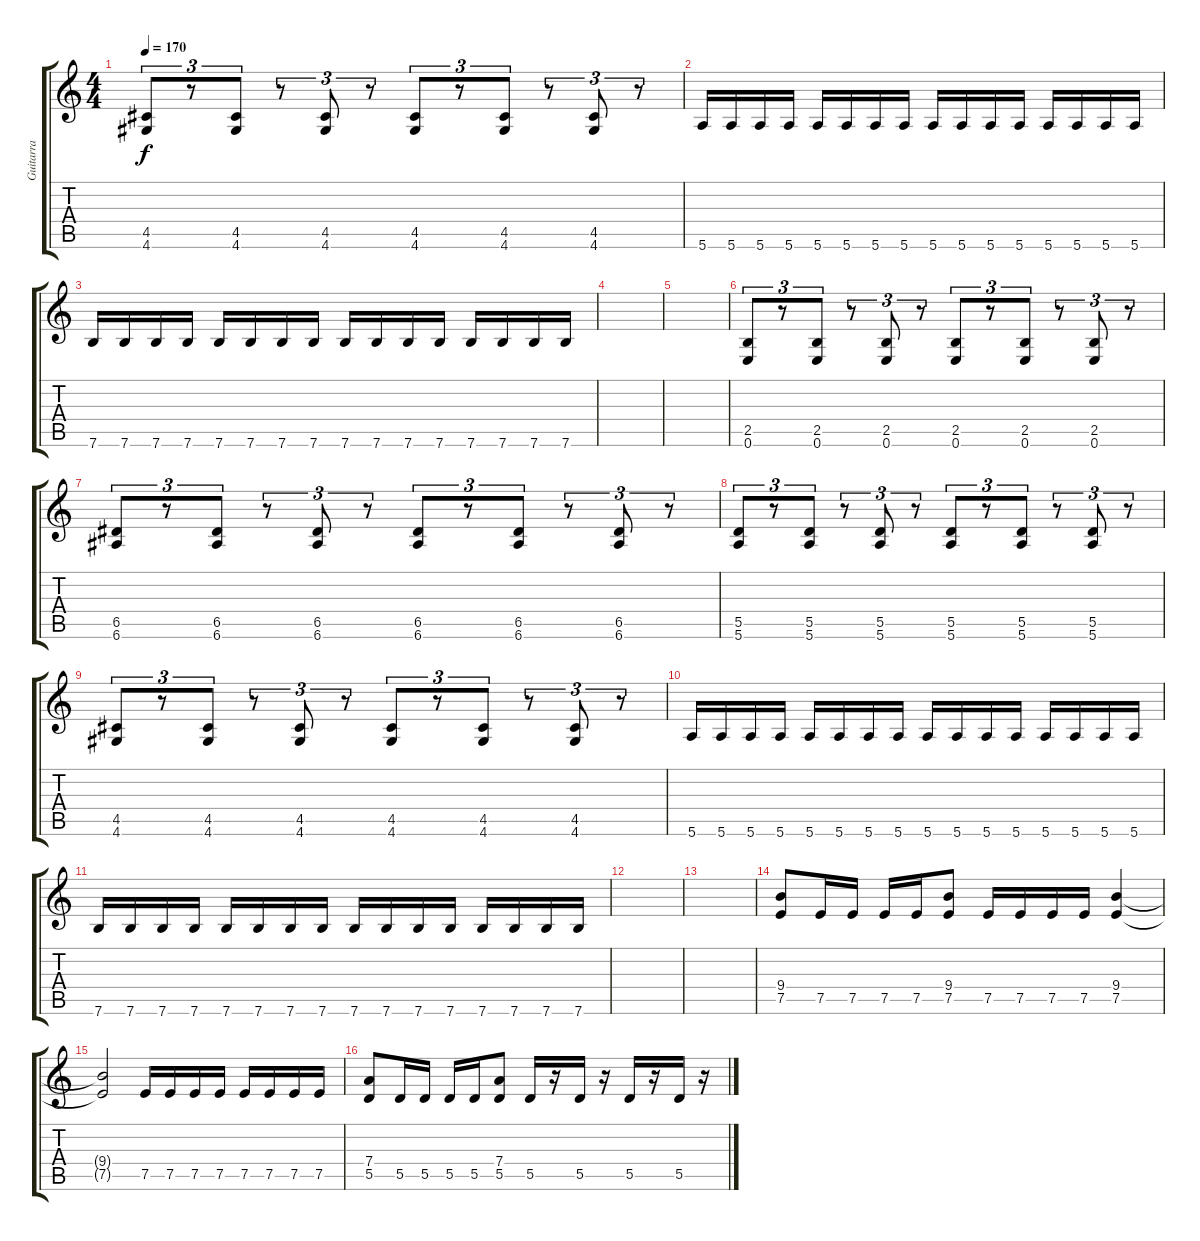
\track ("Guitarra" "Guitarra") {instrument distortionguitar}
\staff {score tabs}
\tuning (E4 B3 G3 D3 A2 E2) {hide}
\ts (4 4)
\tempo 170
\clef g2
\ks c
(4.5 4.6).8{tu (3 2) dy f} r.8{tu (3 2)} (4.5 4.6).8{tu (3 2)} r.8{tu (3 2)} (4.5 4.6).8{tu (3 2)} r.8{tu (3 2)} (4.5 4.6).8{tu (3 2)} r.8{tu (3 2)} (4.5 4.6).8{tu (3 2)} r.8{tu (3 2)} (4.5 4.6).8{tu (3 2)} r.8{tu (3 2)} |
5.6.16 5.6.16 5.6.16 5.6.16 5.6.16 5.6.16 5.6.16 5.6.16 5.6.16 5.6.16 5.6.16 5.6.16 5.6.16 5.6.16 5.6.16 5.6.16 |
7.6.16 7.6.16 7.6.16 7.6.16 7.6.16 7.6.16 7.6.16 7.6.16 7.6.16 7.6.16 7.6.16 7.6.16 7.6.16 7.6.16 7.6.16 7.6.16 |
|
|
(2.5 0.6).8{tu (3 2)} r.8{tu (3 2)} (2.5 0.6).8{tu (3 2)} r.8{tu (3 2)} (2.5 0.6).8{tu (3 2)} r.8{tu (3 2)} (2.5 0.6).8{tu (3 2)} r.8{tu (3 2)} (2.5 0.6).8{tu (3 2)} r.8{tu (3 2)} (2.5 0.6).8{tu (3 2)} r.8{tu (3 2)} |
(6.5 6.6).8{tu (3 2)} r.8{tu (3 2)} (6.5 6.6).8{tu (3 2)} r.8{tu (3 2)} (6.5 6.6).8{tu (3 2)} r.8{tu (3 2)} (6.5 6.6).8{tu (3 2)} r.8{tu (3 2)} (6.5 6.6).8{tu (3 2)} r.8{tu (3 2)} (6.5 6.6).8{tu (3 2)} r.8{tu (3 2)} |
(5.5 5.6).8{tu (3 2)} r.8{tu (3 2)} (5.5 5.6).8{tu (3 2)} r.8{tu (3 2)} (5.5 5.6).8{tu (3 2)} r.8{tu (3 2)} (5.5 5.6).8{tu (3 2)} r.8{tu (3 2)} (5.5 5.6).8{tu (3 2)} r.8{tu (3 2)} (5.5 5.6).8{tu (3 2)} r.8{tu (3 2)} |
(4.5 4.6).8{tu (3 2)} r.8{tu (3 2)} (4.5 4.6).8{tu (3 2)} r.8{tu (3 2)} (4.5 4.6).8{tu (3 2)} r.8{tu (3 2)} (4.5 4.6).8{tu (3 2)} r.8{tu (3 2)} (4.5 4.6).8{tu (3 2)} r.8{tu (3 2)} (4.5 4.6).8{tu (3 2)} r.8{tu (3 2)} |
5.6.16 5.6.16 5.6.16 5.6.16 5.6.16 5.6.16 5.6.16 5.6.16 5.6.16 5.6.16 5.6.16 5.6.16 5.6.16 5.6.16 5.6.16 5.6.16 |
7.6.16 7.6.16 7.6.16 7.6.16 7.6.16 7.6.16 7.6.16 7.6.16 7.6.16 7.6.16 7.6.16 7.6.16 7.6.16 7.6.16 7.6.16 7.6.16 |
|
|
(9.4 7.5).8 7.5.16 7.5.16 7.5.16 7.5.16 (9.4 7.5).8 7.5.16 7.5.16 7.5.16 7.5.16 (9.4 7.5).4 |
(9.4{t} 7.5{t}).2 7.5.16 7.5.16 7.5.16 7.5.16 7.5.16 7.5.16 7.5.16 7.5.16 |
(7.4 5.5).8 5.5.16 5.5.16 5.5.16 5.5.16 (7.4 5.5).8 5.5.16 r.16 5.5.16 r.16 5.5.16 r.16 5.5.16 r.16
